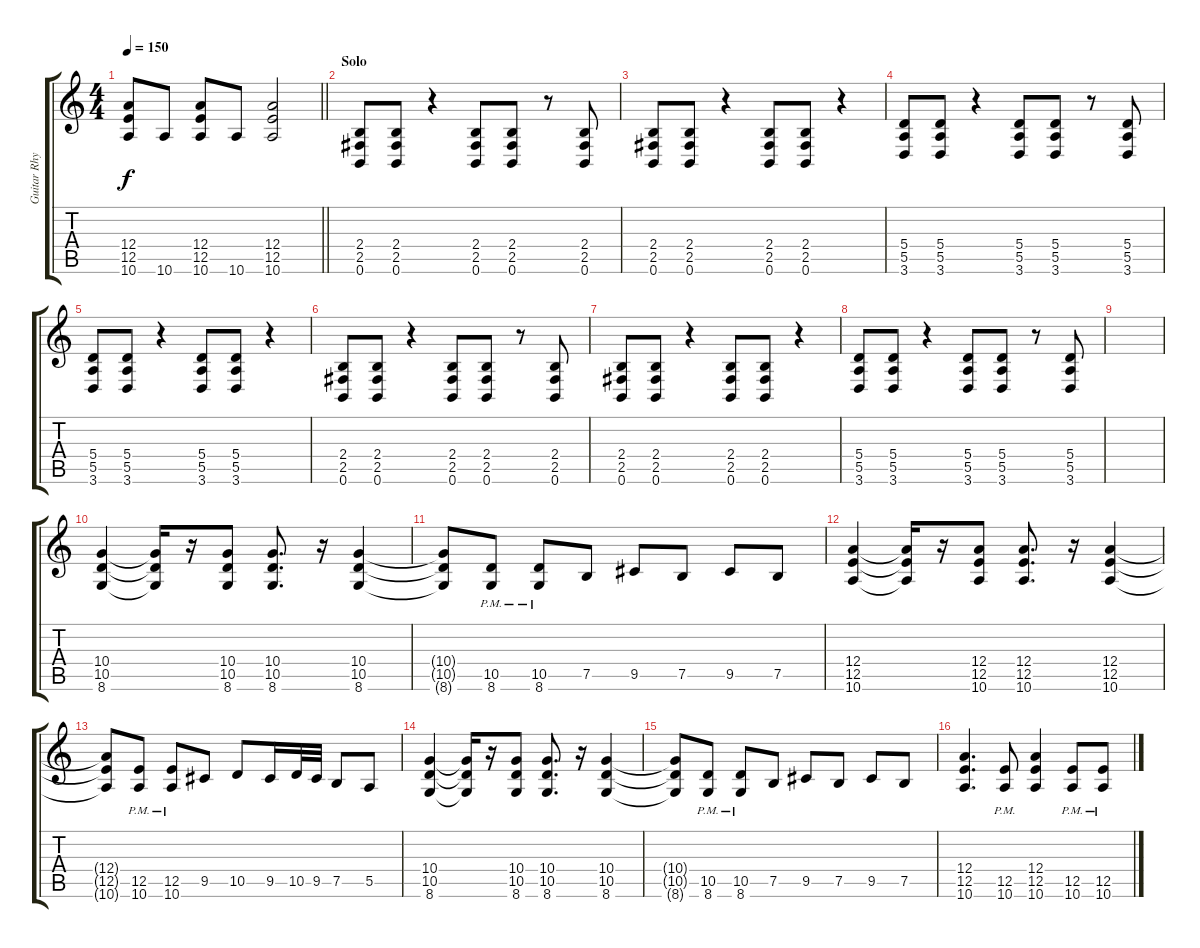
\track ("Guitar Rhytm" "Guitar Rhy") {instrument distortionguitar}
\staff {score tabs}
\tuning (B3 Gb3 D3 A2 E2 B1) {hide}
\ts (4 4)
\tempo 150
\clef g2
\barLineRight lightlight
\ks c
(12.4 12.5 10.6).8{dy f} 10.6.8 (12.4 12.5 10.6).8 10.6.8 (12.4 12.5 10.6).2 |
\section ("" "Solo")
(2.4 2.5 0.6).8 (2.4 2.5 0.6).8 r.4 (2.4 2.5 0.6).8 (2.4 2.5 0.6).8 r.8 (2.4 2.5 0.6).8 |
(2.4 2.5 0.6).8 (2.4 2.5 0.6).8 r.4 (2.4 2.5 0.6).8 (2.4 2.5 0.6).8 r.4 |
(5.4 5.5 3.6).8 (5.4 5.5 3.6).8 r.4 (5.4 5.5 3.6).8 (5.4 5.5 3.6).8 r.8 (5.4 5.5 3.6).8 |
(5.4 5.5 3.6).8 (5.4 5.5 3.6).8 r.4 (5.4 5.5 3.6).8 (5.4 5.5 3.6).8 r.4 |
(2.4 2.5 0.6).8 (2.4 2.5 0.6).8 r.4 (2.4 2.5 0.6).8 (2.4 2.5 0.6).8 r.8 (2.4 2.5 0.6).8 |
(2.4 2.5 0.6).8 (2.4 2.5 0.6).8 r.4 (2.4 2.5 0.6).8 (2.4 2.5 0.6).8 r.4 |
(5.4 5.5 3.6).8 (5.4 5.5 3.6).8 r.4 (5.4 5.5 3.6).8 (5.4 5.5 3.6).8 r.8 (5.4 5.5 3.6).8 |
|
(10.4 10.5 8.6).4 (10.4{t} 10.5{t} 8.6{t}).16 r.16 (10.4 10.5 8.6).8 (10.4 10.5 8.6).8{d} r.16 (10.4 10.5 8.6).4 |
(10.4{t} 10.5{t} 8.6{t}).8 (10.5{pm} 8.6{pm}).8 (10.5{pm} 8.6{pm}).8 7.5.8 9.5.8 7.5.8 9.5.8 7.5.8 |
(12.4 12.5 10.6).4 (12.4{t} 12.5{t} 10.6{t}).16 r.16 (12.4 12.5 10.6).8 (12.4 12.5 10.6).8{d} r.16 (12.4 12.5 10.6).4 |
(12.4{t} 12.5{t} 10.6{t}).8 (12.5{pm} 10.6{pm}).8 (12.5{pm} 10.6{pm}).8 9.5.8 10.5.8 9.5.16 10.5.32 9.5.32 7.5.8 5.5.8 |
(10.4 10.5 8.6).4 (10.4{t} 10.5{t} 8.6{t}).16 r.16 (10.4 10.5 8.6).8 (10.4 10.5 8.6).8{d} r.16 (10.4 10.5 8.6).4 |
(10.4{t} 10.5{t} 8.6{t}).8 (10.5{pm} 8.6{pm}).8 (10.5{pm} 8.6{pm}).8 7.5.8 9.5.8 7.5.8 9.5.8 7.5.8 |
(12.4 12.5 10.6).4{d} (12.5{pm} 10.6{pm}).8 (12.4 12.5 10.6).4 (12.5{pm} 10.6{pm}).8 (12.5{pm} 10.6{pm}).8
